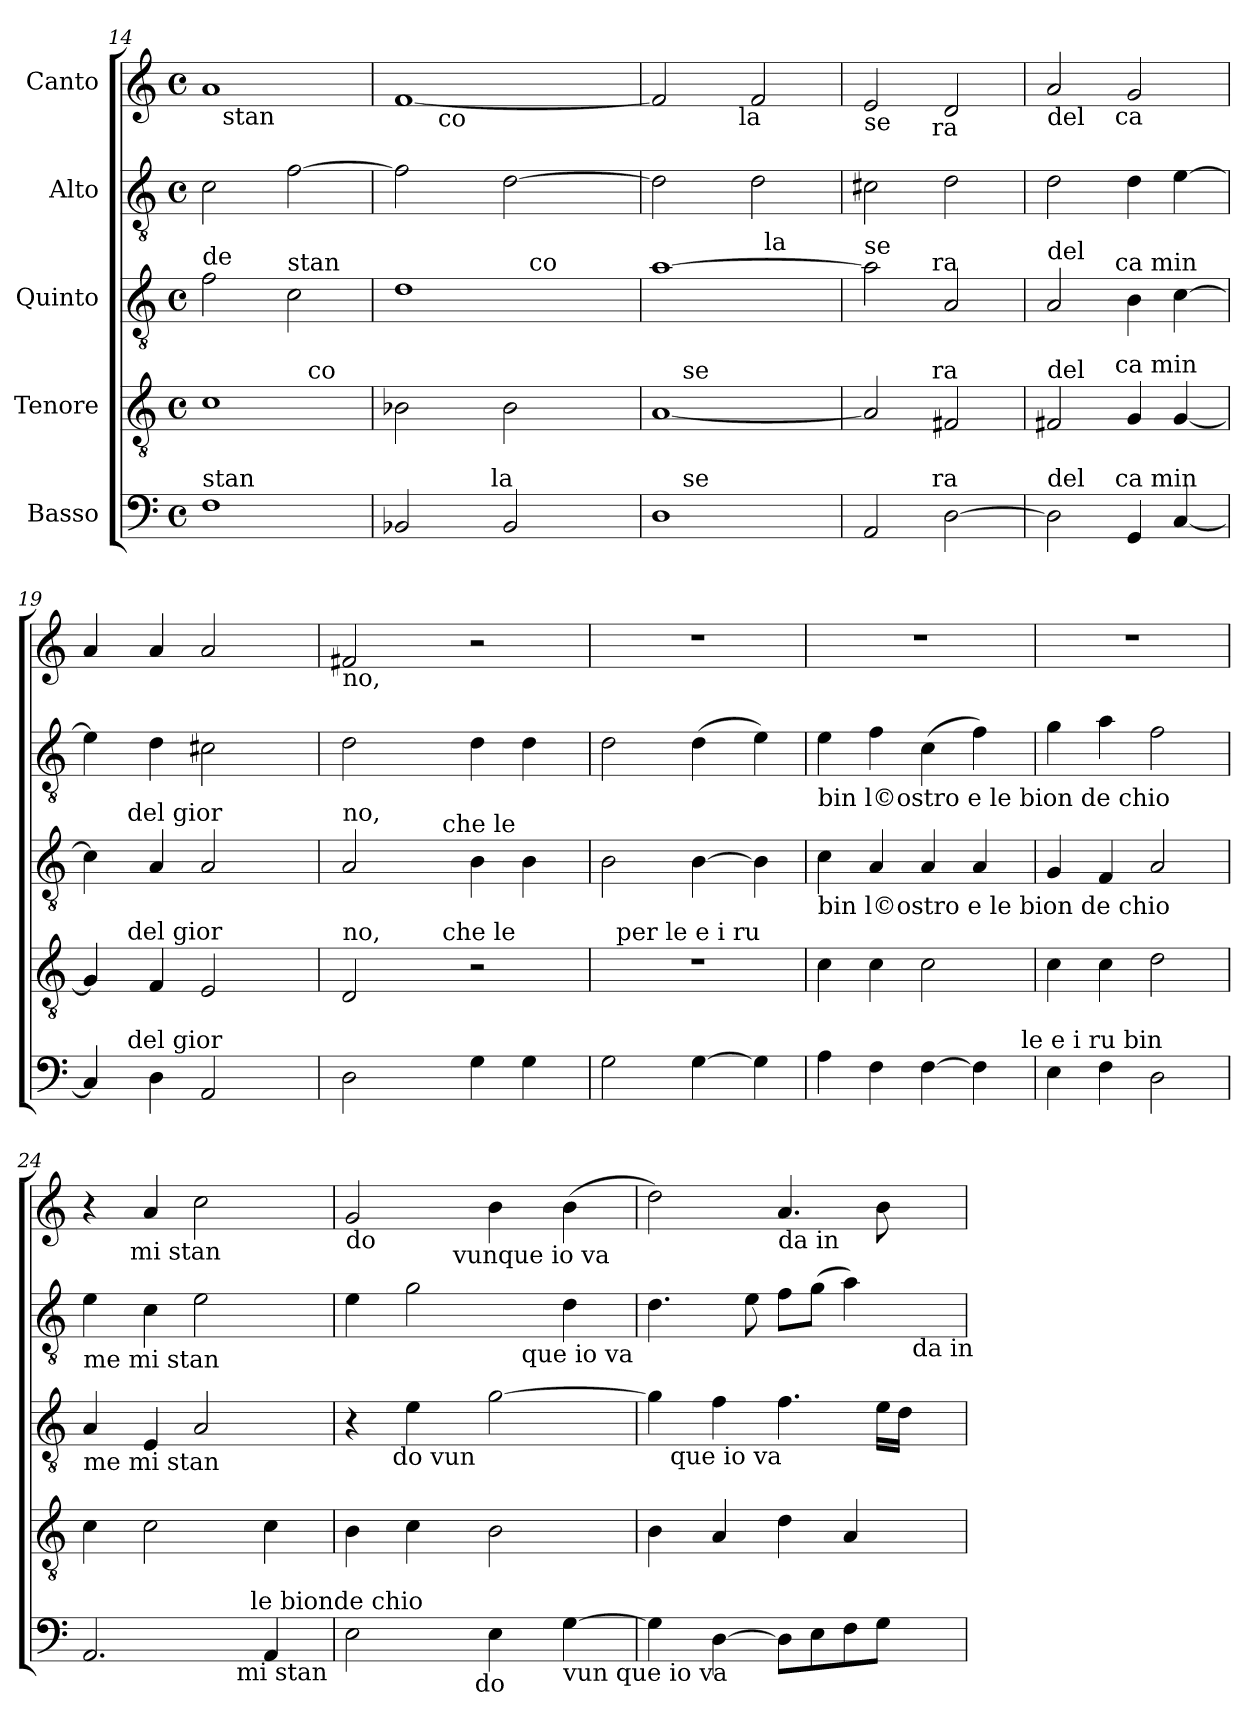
**kern	**kern	**kern	**kern	**kern
*part5	*part4	*part3	*part2	*part1
*staff5	*staff4	*staff3	*staff2	*staff1
*I"Basso	*I"Tenore	*I"Quinto	*I"Alto	*I"Canto
!!LO:LB:g=z
*clefF4	*clefGv2	*clefGv2	*clefGv2	*clefG2
*ITrd7c12	*	*	*	*
*k[]	*k[]	*k[]	*k[]	*k[]
*C:	*C:	*C:	*C:	*C:
*M4/4	*M4/4	*M4/4	*M4/4	*M4/4
*met(c)	*met(c)	*met(c)	*met(c)	*met(c)
=14	=14	=14	=14	=14
!	!	!LO:TX:a:t=de	!	!
!	!LO:TX:a:t=stan	!	!	!
!LO:TX:a:t=stan	!	!	!	!
*	*^	*	*	*^
1FF	1c	2ryy	2f\	2c\	1a	16ryy
!	!	!	!	!	!	!LO:TX:b:t=stan
.	.	.	.	.	.	2...ryy
!	!	!	!LO:TX:a:t=stan	!	!	!
.	.	16ryy	2c\	[>2f\	.	.
!	!	!LO:TX:a:t=co	!	!	!	!
.	.	4..ryy	.	.	.	.
=15	=15	=15	=15	=15	=15	=15
!	!LO:TX:a:t=la	!	!	!	!	!
!LO:TX:a:t=co	!	!	!	!	!	!
*^	*v	*v	*^	*	*	*
2BBB-X/	4...ryy	2B-X\	1d	2ryy	2f\]	[<1f	8ryy
.	.	.	.	.	.	.	32ryy
!	!	!	!	!	!	!	!LO:TX:b:t=co
.	.	.	.	.	.	.	2ryy
!	!LO:TX:a:t=la	!	!	!	!	!	!
.	2ryy	.	.	.	.	.	.
2BBB-/	.	2B-\	.	16.ryy	[>2d\	.	.
!	!	!	!	!LO:TX:a:t=co	!	!	!
.	.	.	.	4ryy	.	.	.
.	.	.	.	.	.	.	4ryy
.	.	.	.	8ryy	.	.	.
.	.	.	.	.	.	.	16.ryy
.	32ryy	.	.	32ryy	.	.	.
=16	=16	=16	=16	=16	=16	=16	=16
*	*	*^	*	*	*	*	*
1DD	8ryy	[<1A	8ryy	[>1a	2ryy	2d\]	2f/]	4...ryy
!	!	!	!LO:TX:a:t=se	!	!	!	!	!
!	!LO:TX:a:t=se	!	!	!	!	!	!	!
.	2..ryy	.	2..ryy	.	.	.	.	.
!	!	!	!	!	!	!	!	!LO:TX:b:t=la
.	.	.	.	.	.	.	.	2ryy
.	.	.	.	.	32ryy	2d\	2f/	.
!	!	!	!	!	!LO:TX:a:t=la	!	!	!
.	.	.	.	.	4...ryy	.	.	.
.	.	.	.	.	.	.	.	32ryy
=17	=17	=17	=17	=17	=17	=17	=17	=17
!	!	!	!	!	!	!	!LO:TX:b:t=se	!
!	!	!	!	!LO:TX:a:t=se	!	!	!	!
2AAA/	4...ryy	2A/]	4...ryy	2a\]	4...ryy	2c#X\	2e/	4...ryy
!	!	!	!	!	!	!	!	!LO:TX:b:t=ra
!	!	!	!	!	!LO:TX:a:t=ra	!	!	!
!	!	!	!LO:TX:a:t=ra	!	!	!	!	!
!	!LO:TX:a:t=ra	!	!	!	!	!	!	!
.	2ryy	.	2ryy	.	2ryy	.	.	2ryy
[>2DD\	.	2F#X/	.	2A/	.	2d\	2d/	.
.	32ryy	.	32ryy	.	32ryy	.	.	32ryy
=18	=18	=18	=18	=18	=18	=18	=18	=18
!	!	!	!	!	!	!	!LO:TX:b:t=del	!
!	!	!	!	!LO:TX:a:t=del	!	!	!	!
!	!	!LO:TX:a:t=del	!	!	!	!	!	!
!LO:TX:a:t=del	!	!	!	!	!	!	!	!
2DD\]	4...ryy	2F#X/	4...ryy	2A/	4...ryy	2d\	2a/	4...ryy
!	!	!	!	!	!	!	!	!LO:TX:b:t=ca
!	!	!	!	!	!LO:TX:a:t=ca min	!	!	!
!	!	!	!LO:TX:a:t=ca min	!	!	!	!	!
!	!LO:TX:a:t=ca min	!	!	!	!	!	!	!
.	2ryy	.	2ryy	.	2ryy	.	.	2ryy
4GGG/	.	4G/	.	4B\	.	4d\	2g/	.
[<4CC/	.	[<4G/	.	[>4c\	.	[>4e\	.	.
.	32ryy	.	32ryy	.	32ryy	.	.	32ryy
=19	=19	=19	=19	=19	=19	=19	=19	=19
!	!	!	!	!	!	!	!LO:TX:b:t=min del gior	!
*	*	*	*	*	*	*	*v	*v
4CC/]	8.ryy	4G/]	8.ryy	4c\]	8.ryy	4e\]	4a/
!	!	!	!	!	!LO:TX:a:t=del gior	!	!
!	!	!	!LO:TX:a:t=del gior	!	!	!	!
!	!LO:TX:a:t=del gior	!	!	!	!	!	!
.	2ryy	.	2ryy	.	2ryy	.	.
4DD\	.	4F/	.	4A/	.	4d\	4a/
2AAA/	.	2E/	.	2A/	.	2c#X\	2a/
.	4ryy	.	4ryy	.	4ryy	.	.
.	16ryy	.	16ryy	.	16ryy	.	.
=20	=20	=20	=20	=20	=20	=20	=20
!	!	!	!	!	!	!	!LO:TX:b:t=no,
!	!	!	!	!LO:TX:a:t=no,	!	!	!
!	!	!LO:TX:a:t=no,	!	!	!	!	!
!LO:TX:a:t=no,	!	!	!	!	!	!	!
*v	*v	*	*	*	*	*	*
2DD\	2D/	4ryy	2A/	4ryy	2d\	2f#X/
.	.	8ryy	.	8ryy	.	.
.	.	32ryy	.	32ryy	.	.
!	!	!	!	!LO:TX:a:t=che le	!	!
!	!	!LO:TX:a:t=che le	!	!	!	!
.	.	2ryy	.	2ryy	.	.
4GG\	2r	.	4B\	.	4d\	2r
4GG\	.	.	4B\	.	4d\	.
.	.	16.ryy	.	16.ryy	.	.
=21	=21	=21	=21	=21	=21	=21
!	!	!	!LO:TX:a:t=per le e i ru	!	!	!
*	*	*	*v	*v	*	*
2GG\	1r	32ryy	2B\	2d\	1r
!	!	!LO:TX:a:t=per le e i ru	!	!	!
.	.	2ryy	.	.	.
[<4GG\	.	.	[<4B\	(<4d\	.
.	.	4...ryy	.	.	.
4GG\]	.	.	4B\]	4e\)	.
!!LO:PB:g=z
=22	=22	=22	=22	=22	=22
!	!	!	!	!LO:TX:b:t=bin l©ostro e le bion de chio	!
!	!	!	!LO:TX:b:t=bin l©ostro e le bion de chio	!	!
!LO:TX:a:t=che le per	!	!	!	!	!
!LO:TX:b:t=bin l©ostro e le bion de chio	!	!	!	!	!
*^	*v	*v	*	*	*
4AA\	2ryy	4c\	4c\	4e\	1r
4FF\	.	4c\	4A/	4f\	.
[<4FF\	4...ryy	2c\	4A/	(<4c\	.
4FF\]	.	.	4A/	4f\)	.
!	!LO:TX:a:t=le e i ru bin	!	!	!	!
.	32ryy	.	.	.	.
*v	*v	*	*	*	*
=23	=23	=23	=23	=23
4EE\	4c\	4G/	4g\	1r
4FF\	4c\	4F/	4a\	.
2DD\	2d\	2A/	2f\	.
=24	=24	=24	=24	=24
!	!	!	!LO:TX:b:t=me mi stan	!
!	!	!LO:TX:b:t=me mi stan	!	!
!LO:TX:b:t=me	!	!	!	!
!LO:TX:a:t=l©ostro e	!	!	!	!
*^	*	*	*	*^
*	*^	*	*	*	*	*
2.AAA/	2ryy	2ryy	4c\	4A/	4e\	4r	8..ryy
!	!	!	!	!	!	!	!LO:TX:b:t=mi stan
.	.	.	.	.	.	.	2ryy
.	.	.	2c\	4E/	4c\	4a/	.
.	8.ryy	8..ryy	.	2A/	2e\	2cc\	.
!	!LO:TX:b:t=mi stan	!	!	!	!	!	!
.	4ryy	.	.	.	.	.	.
!	!	!LO:TX:a:t=le bionde chio	!	!	!	!	!
.	.	4ryy	.	.	.	.	4ryy
4AAA/	.	.	4c\	.	.	.	.
.	16ryy	.	.	.	.	.	.
.	.	32ryy	.	.	.	.	32ryy
=25	=25	=25	=25	=25	=25	=25	=25
!	!	!	!	!	!	!LO:TX:b:t=do	!
!	!	!	!	!	!LO:TX:b:t=do vun	!	!
*	*v	*v	*	*^	*^	*	*
2EE\	4...ryy	4B\	4r	8..ryy	4e\	2ryy	2g/	4ryy
!	!	!	!	!LO:TX:b:t=do vun	!	!	!	!
.	.	.	.	2ryy	.	.	.	.
.	.	4c\	4e\	.	2g\	.	.	8ryy
.	.	.	.	.	.	.	.	32ryy
!	!	!	!	!	!	!	!	!LO:TX:b:t=vunque io va
.	.	.	.	.	.	.	.	2ryy
!	!LO:TX:b:t=do	!	!	!	!	!	!	!
.	2ryy	.	.	.	.	.	.	.
4EE\	.	2B\	[>2g\	.	.	8ryy	4b\	.
!	!	!	!	!	!	!LO:TX:b:t=que io va	!	!
.	.	.	.	.	.	4.ryy	.	.
.	.	.	.	4ryy	.	.	.	.
!LO:TX:b:t=vun que io va	!	!	!	!	!	!	!	!
[>4GG\	.	.	.	.	4d\	.	(<4b\	.
.	.	.	.	.	.	.	.	16.ryy
.	32ryy	.	.	32ryy	.	.	.	.
=26	=26	=26	=26	=26	=26	=26	=26	=26
!LO:TX:a:t=me mi stan do	!	!	!	!	!	!	!	!
*v	*v	*	*	*	*	*	*v	*v
4GG\]	4B\	4g\]	16ryy	4.d\	2ryy	2dd\)
!	!	!	!LO:TX:b:t=que io va	!	!	!
.	.	.	2...ryy	.	.	.
[<4DD\	4A/	4f\	.	.	.	.
.	.	.	.	8e\	.	.
!	!	!	!	!	!	!LO:TX:b:t=da in
8DD\L]	4d\	4.f\	.	8f\L	4...ryy	4.a/
8EE\	.	.	.	(>8g\J	.	.
8FF\	4A/	.	.	4a\)	.	.
8GG\J	.	16e\LL	.	.	.	8b\
.	.	16d\JJ	.	.	.	.
!	!	!	!	!	!LO:TX:b:t=da in	!
.	.	.	.	.	32ryy	.
*	*	*v	*v	*	*	*
*	*	*	*v	*v	*
=	=	=	=	=
*-	*-	*-	*-	*-
